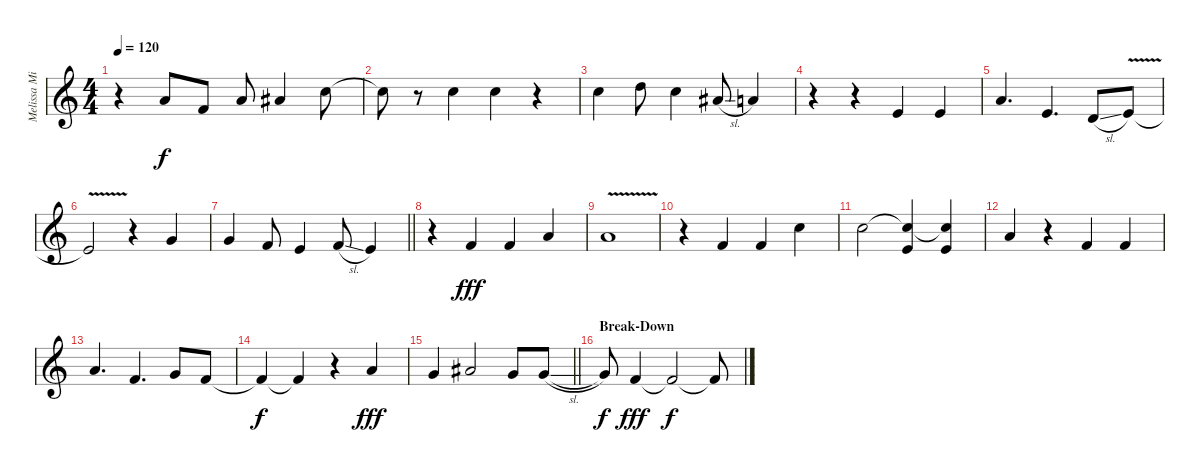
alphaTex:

\track ("Melissa Milke [Backup Vocals I]" "Melissa Mi") {instrument harmonica}
\staff {score}
\tuning (E4 B3 G3 D3 A2 E2) {hide}
\ts (4 4)
\tempo 120
\clef g2
\ks c
r.4{dy f} 5.1.8 1.1.8 5.1.8 6.1.4 8.1.8 |
8.1{t}.8 r.8 8.1.4 8.1.4 r.4 |
8.1.4 10.1.8 8.1.4 6.1{sl}.8 5.1.4 |
r.4 r.4 5.2.4 5.2.4 |
5.1.4{d} 5.2.4{d} 3.2{sl}.8 5.2{v}.8 |
5.2{t}.2 r.4 3.1.4 |
\barLineRight lightlight
3.1.4 1.1.8 0.1.4 1.1{sl}.8 0.1.4 |
r.4 1.1.4{dy fff} 1.1.4 5.1.4 |
5.1{v}.1 |
r.4 1.1.4 1.1.4 8.1.4 |
8.1.2 (8.1{t} 5.2).4 (8.1{t} 5.2).4 |
5.1.4 r.4 1.1.4 1.1.4 |
5.1.4{d} 1.1.4{d} 3.1.8 1.1.8 |
1.1{t}.4{dy f} 1.1{t}.4 r.4 5.1.4{dy fff} |
\barLineRight lightlight
3.1.4 6.1.2 3.1.8 8.2{sl}.8 |
\section ("" "Break-Down")
8.2{t}.8{dy f} 6.2.4{dy fff} 6.2{t}.2{dy f} 6.2{t}.8
